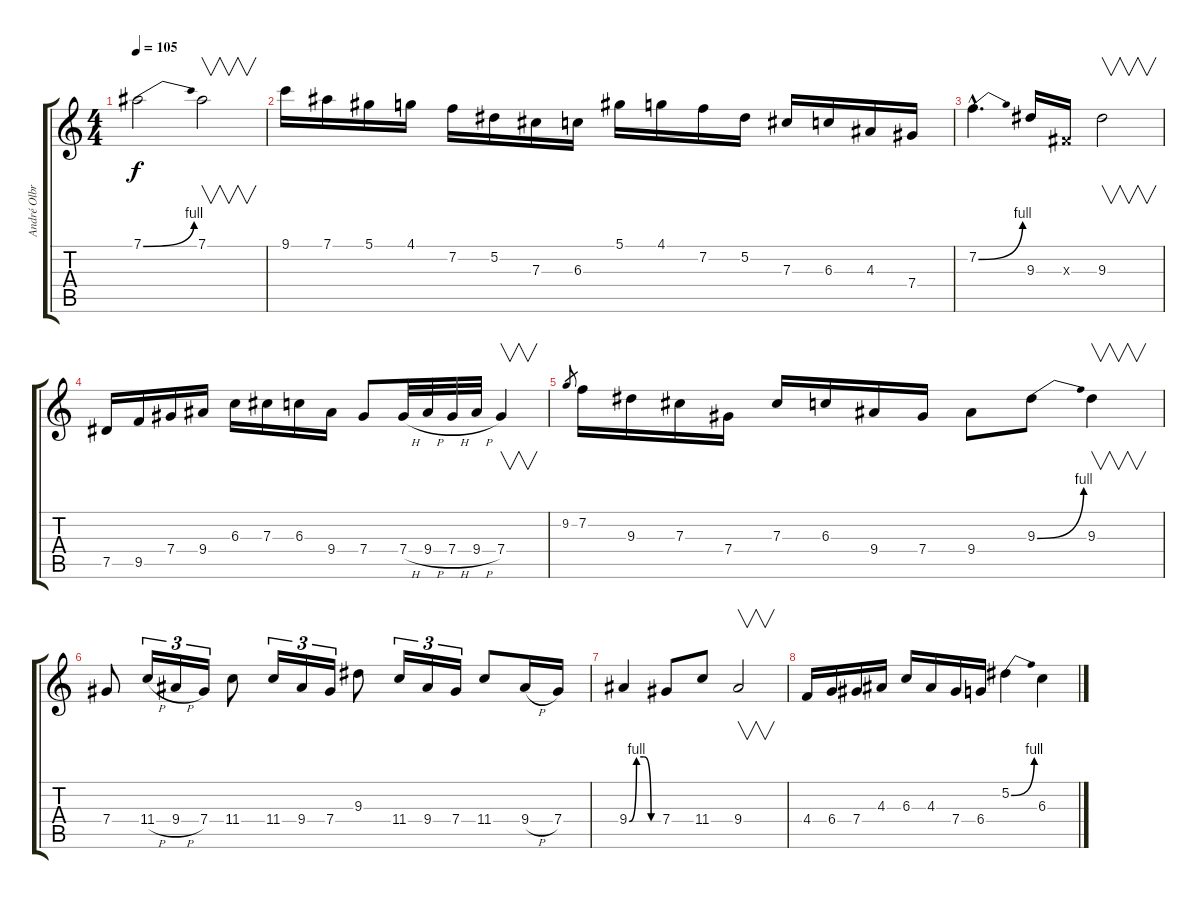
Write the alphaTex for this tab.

\track ("André Olbrich" "André Olbr") {instrument distortionguitar}
\staff {score tabs}
\tuning (Eb4 Bb3 Gb3 Db3 Ab2 Eb2) {hide}
\ts (4 4)
\tempo 105
\clef g2
\ks c
7.1{be (bend 0 0 60 4)}.2{dy f} 7.1.2{v} |
9.1.16 7.1.16 5.1.16 4.1.16 7.2.16 5.2.16 7.3.16 6.3.16 5.1.16 4.1.16 7.2.16 5.2.16 7.3.16 6.3.16 4.3.16 7.4.16 |
7.2{be (bend 0 0 60 4) hac}.4{d} 9.3.16 0.3{x}.16 9.3.2{v} |
7.5.16 9.5.16 7.4.16 9.4.16 6.3.16 7.3.16 6.3.16 9.4.16 7.4.8 7.4{h}.32 9.4{h}.32 7.4{h}.32 9.4{h}.32 7.4.4{v} |
9.2.8{gr} 7.2.16 9.3.16 7.3.16 7.4.16 7.3.16 6.3.16 9.4.16 7.4.16 9.4.8 9.3{be (bend 0 0 60 4)}.8 9.3.4{v} |
7.4.8 11.4{h}.16{tu (3 2)} 9.4{h}.16{tu (3 2)} 7.4.16{tu (3 2)} 11.4.8 11.4.16{tu (3 2)} 9.4.16{tu (3 2)} 7.4.16{tu (3 2)} 9.3.8 11.4.16{tu (3 2)} 9.4.16{tu (3 2)} 7.4.16{tu (3 2)} 11.4.8 9.4{h}.16 7.4.16 |
9.4{be (custom 0 0 15 4 30 4 45 0 60 0)}.4 7.4.8 11.4.8 9.4.2{v} |
4.4.16 6.4.16 7.4.16 4.3.16 6.3.16 4.3.16 7.4.16 6.4.16 5.2{be (bend 0 0 60 4)}.4 6.3.4
